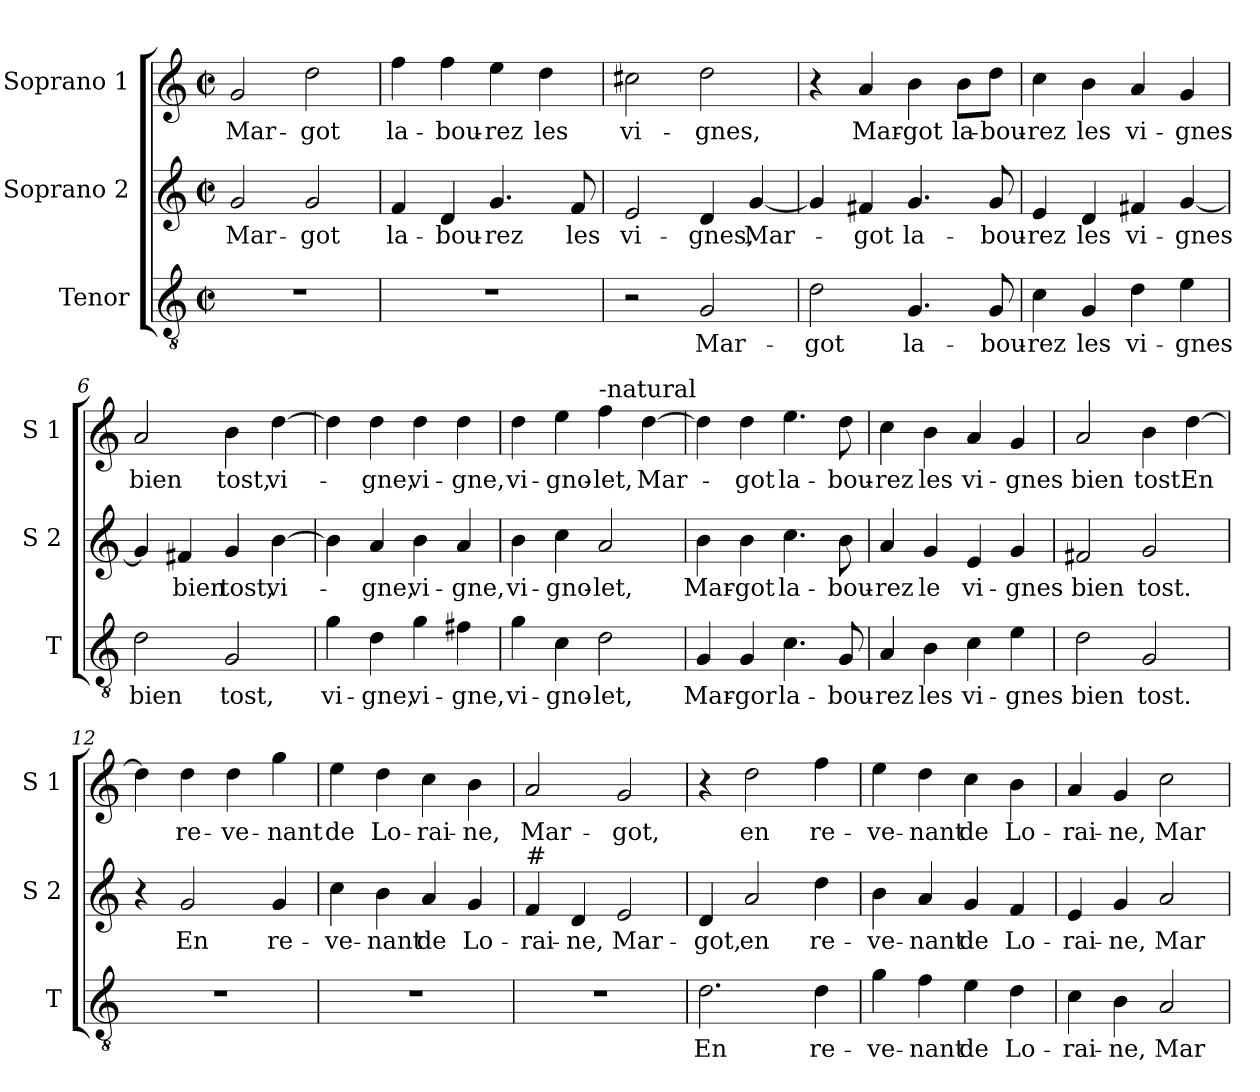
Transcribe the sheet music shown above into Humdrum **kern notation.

**kern	**text	**kern	**text	**kern	**text
*part3	*part3	*part2	*part2	*part1	*part1
*staff3	*staff3	*staff2	*staff2	*staff1	*staff1
*I"Tenor	*	*I"Soprano 2	*	*I"Soprano 1	*
*I'T	*	*I'S 2	*	*I'S 1	*
*clefGv2	*	*clefG2	*	*clefG2	*
*k[]	*	*k[]	*	*k[]	*
*C:	*	*C:	*	*C:	*
*M2/2	*	*M2/2	*	*M2/2	*
*met(c|)	*	*met(c|)	*	*met(c|)	*
=1	=1	=1	=1	=1	=1
!	!	!	!LO:LY:b	!	!LO:LY:b
1r	.	2g/	Mar-	2g/	Mar-
!	!	!	!LO:LY:b	!	!LO:LY:b
.	.	2g/	-got	2dd\	-got
=2	=2	=2	=2	=2	=2
!	!	!	!LO:LY:b	!	!LO:LY:b
1r	.	4f/	la-	4ff\	la-
!	!	!	!LO:LY:b	!	!LO:LY:b
.	.	4d/	-bou-	4ff\	-bou-
!	!	!	!LO:LY:b	!	!LO:LY:b
.	.	4.g/	-rez	4ee\	-rez
!	!	!	!	!	!LO:LY:b
.	.	.	.	4dd\	les
!	!	!	!LO:LY:b	!	!
.	.	8f/	les	.	.
=3	=3	=3	=3	=3	=3
!	!	!	!LO:LY:b	!	!LO:LY:b
2r	.	2e/	vi-	2cc#X\	vi-
!	!LO:LY:b	!	!LO:LY:b	!	!LO:LY:b
2G/	Mar-	4d/	-gnes,	2dd\	-gnes,
!	!	!	!LO:LY:b	!	!
.	.	[4g/	Mar-	.	.
=4	=4	=4	=4	=4	=4
!	!LO:LY:b	!	!	!	!
2d\	-got	4g/]	.	4r	.
!	!	!	!LO:LY:b	!	!LO:LY:b
.	.	4f#X/	-got	4a/	Mar-
!	!LO:LY:b	!	!LO:LY:b	!	!LO:LY:b
4.G/	la-	4.g/	la-	4b\	-got
!	!	!	!	!	!LO:LY:b
.	.	.	.	8b\L	la-
!	!LO:LY:b	!	!LO:LY:b	!	!LO:LY:b
8G/	-bou-	8g/	-bou-	8dd\J	-bou-
=5	=5	=5	=5	=5	=5
!	!LO:LY:b	!	!LO:LY:b	!	!LO:LY:b
4c\	-rez	4e/	-rez	4cc\	-rez
!	!LO:LY:b	!	!LO:LY:b	!	!LO:LY:b
4G/	les	4d/	les	4b\	les
!	!LO:LY:b	!	!LO:LY:b	!	!LO:LY:b
4d\	vi-	4f#X/	vi-	4a/	vi-
!	!LO:LY:b	!	!LO:LY:b	!	!LO:LY:b
4e\	-gnes	[4g/	-gnes	4g/	-gnes
!!LO:LB:g=z
=6	=6	=6	=6	=6	=6
!	!LO:LY:b	!	!	!	!LO:LY:b
2d\	bien	4g/]	.	2a/	bien
!	!	!	!LO:LY:b	!	!
.	.	4f#X/	bien	.	.
!	!LO:LY:b	!	!LO:LY:b	!	!LO:LY:b
2G/	tost,	4g/	tost,	4b\	tost,
!	!	!	!LO:LY:b	!	!LO:LY:b
.	.	[4b\	vi-	[4dd\	vi-
=7	=7	=7	=7	=7	=7
!	!LO:LY:b	!	!	!	!
4g\	vi-	4b\]	.	4dd\]	.
!	!LO:LY:b	!	!LO:LY:b	!	!LO:LY:b
4d\	-gne,	4a/	-gne,	4dd\	-gne,
!	!LO:LY:b	!	!LO:LY:b	!	!LO:LY:b
4g\	vi-	4b\	vi-	4dd\	vi-
!	!LO:LY:b	!	!LO:LY:b	!	!LO:LY:b
4f#X\	-gne,	4a/	-gne,	4dd\	-gne,
=8	=8	=8	=8	=8	=8
!	!LO:LY:b	!	!LO:LY:b	!	!LO:LY:b
4g\	vi-	4b\	vi-	4dd\	vi-
!	!LO:LY:b	!	!LO:LY:b	!	!LO:LY:b
4c\	-gno-	4cc\	-gno-	4ee\	-gno-
!	!	!	!	!LO:TX:a:t=-natural	!
!	!LO:LY:b	!	!LO:LY:b	!	!LO:LY:b
2d\	-let,	2a/	-let,	4ff\	-let,
!	!	!	!	!	!LO:LY:b
.	.	.	.	[4dd\	Mar-
=9	=9	=9	=9	=9	=9
!	!LO:LY:b	!	!LO:LY:b	!	!
4G/	Mar-	4b\	Mar-	4dd\]	.
!	!LO:LY:b	!	!LO:LY:b	!	!LO:LY:b
4G/	-gor	4b\	-got	4dd\	-got
!	!LO:LY:b	!	!LO:LY:b	!	!LO:LY:b
4.c\	la-	4.cc\	la-	4.ee\	la-
!	!LO:LY:b	!	!LO:LY:b	!	!LO:LY:b
8G/	-bou-	8b\	-bou-	8dd\	-bou-
=10	=10	=10	=10	=10	=10
!	!LO:LY:b	!	!LO:LY:b	!	!LO:LY:b
4A/	-rez	4a/	-rez	4cc\	-rez
!	!LO:LY:b	!	!LO:LY:b	!	!LO:LY:b
4B\	les	4g/	le	4b\	les
!	!LO:LY:b	!	!LO:LY:b	!	!LO:LY:b
4c\	vi-	4e/	vi-	4a/	vi-
!	!LO:LY:b	!	!LO:LY:b	!	!LO:LY:b
4e\	-gnes	4g/	-gnes	4g/	-gnes
!!LO:LB:g=z
=11	=11	=11	=11	=11	=11
!	!LO:LY:b	!	!LO:LY:b	!	!LO:LY:b
2d\	bien	2f#X/	bien	2a/	bien
!	!LO:LY:b	!	!LO:LY:b	!	!LO:LY:b
2G/	tost.	2g/	tost.	4b\	tost.
!	!	!	!	!	!LO:LY:b
.	.	.	.	[4dd\	En
=12	=12	=12	=12	=12	=12
1r	.	4r	.	4dd\]	.
!	!	!	!LO:LY:b	!	!LO:LY:b
.	.	2g/	En	4dd\	re-
!	!	!	!	!	!LO:LY:b
.	.	.	.	4dd\	-ve-
!	!	!	!LO:LY:b	!	!LO:LY:b
.	.	4g/	re-	4gg\	-nant
=13	=13	=13	=13	=13	=13
!	!	!	!LO:LY:b	!	!LO:LY:b
1r	.	4cc\	-ve-	4ee\	de
!	!	!	!LO:LY:b	!	!LO:LY:b
.	.	4b\	-nant	4dd\	Lo-
!	!	!	!LO:LY:b	!	!LO:LY:b
.	.	4a/	de	4cc\	-rai-
!	!	!	!LO:LY:b	!	!LO:LY:b
.	.	4g/	Lo-	4b\	-ne,
=14	=14	=14	=14	=14	=14
!	!	!LO:TX:a:t=#	!	!	!
!	!	!	!LO:LY:b	!	!LO:LY:b
1r	.	4f/	-rai-	2a/	Mar-
!	!	!	!LO:LY:b	!	!
.	.	4d/	-ne,	.	.
!	!	!	!LO:LY:b	!	!LO:LY:b
.	.	2e/	Mar-	2g/	-got,
=15	=15	=15	=15	=15	=15
!	!LO:LY:b	!	!LO:LY:b	!	!
2.d\	En	4d/	-got,	4r	.
!	!	!	!LO:LY:b	!	!LO:LY:b
.	.	2a/	en	2dd\	en
!	!LO:LY:b	!	!LO:LY:b	!	!LO:LY:b
4d\	re-	4dd\	re-	4ff\	re-
!!LO:PB:g=z
=16	=16	=16	=16	=16	=16
!	!LO:LY:b	!	!LO:LY:b	!	!LO:LY:b
4g\	-ve-	4b\	-ve-	4ee\	-ve-
!	!LO:LY:b	!	!LO:LY:b	!	!LO:LY:b
4f\	-nant	4a/	-nant	4dd\	-nant
!	!LO:LY:b	!	!LO:LY:b	!	!LO:LY:b
4e\	de	4g/	de	4cc\	de
!	!LO:LY:b	!	!LO:LY:b	!	!LO:LY:b
4d\	Lo-	4f/	Lo-	4b\	Lo-
=17	=17	=17	=17	=17	=17
!	!LO:LY:b	!	!LO:LY:b	!	!LO:LY:b
4c\	-rai-	4e/	-rai-	4a/	-rai-
!	!LO:LY:b	!	!LO:LY:b	!	!LO:LY:b
4B\	-ne,	4g/	-ne,	4g/	-ne,
!	!LO:LY:b	!	!LO:LY:b	!	!LO:LY:b
2A/	Mar-	2a/	Mar-	2cc\	Mar-
=	=	=	=	=	=
*-	*-	*-	*-	*-	*-
